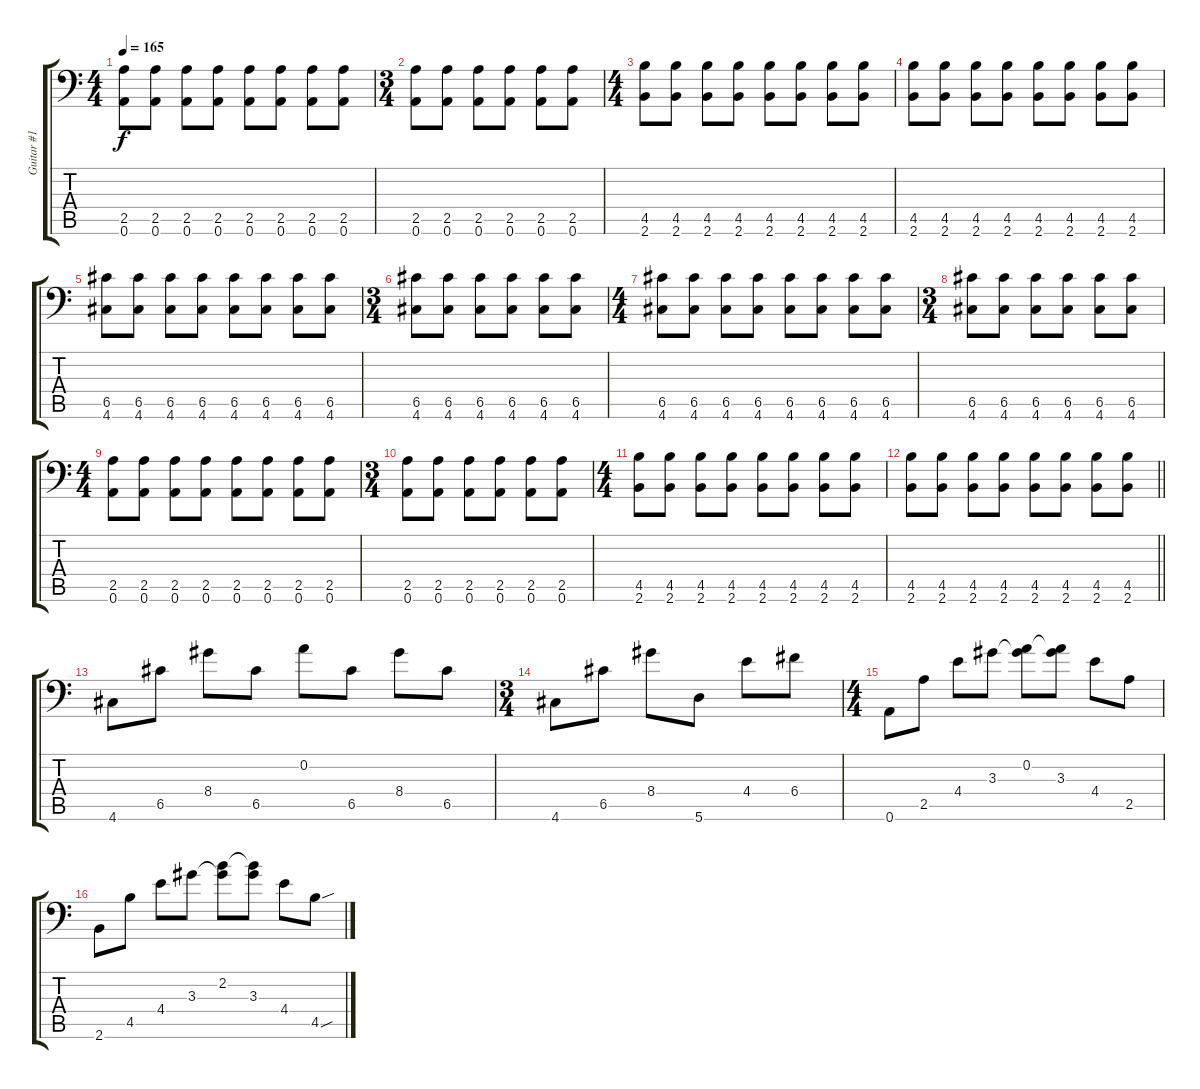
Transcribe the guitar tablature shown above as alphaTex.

\track ("Guitar #1" "Guitar #1") {instrument distortionguitar}
\staff {score tabs}
\tuning (D4 A3 F3 C3 G2 A1) {hide}
\ts (4 4)
\tempo 165
\clef f4
\ks c
(2.5 0.6).8{dy f} (2.5 0.6).8 (2.5 0.6).8 (2.5 0.6).8 (2.5 0.6).8 (2.5 0.6).8 (2.5 0.6).8 (2.5 0.6).8 |
\ts (3 4)
(2.5 0.6).8 (2.5 0.6).8 (2.5 0.6).8 (2.5 0.6).8 (2.5 0.6).8 (2.5 0.6).8 |
\ts (4 4)
(4.5 2.6).8 (4.5 2.6).8 (4.5 2.6).8 (4.5 2.6).8 (4.5 2.6).8 (4.5 2.6).8 (4.5 2.6).8 (4.5 2.6).8 |
(4.5 2.6).8 (4.5 2.6).8 (4.5 2.6).8 (4.5 2.6).8 (4.5 2.6).8 (4.5 2.6).8 (4.5 2.6).8 (4.5 2.6).8 |
(6.5 4.6).8 (6.5 4.6).8 (6.5 4.6).8 (6.5 4.6).8 (6.5 4.6).8 (6.5 4.6).8 (6.5 4.6).8 (6.5 4.6).8 |
\ts (3 4)
(6.5 4.6).8 (6.5 4.6).8 (6.5 4.6).8 (6.5 4.6).8 (6.5 4.6).8 (6.5 4.6).8 |
\ts (4 4)
(6.5 4.6).8 (6.5 4.6).8 (6.5 4.6).8 (6.5 4.6).8 (6.5 4.6).8 (6.5 4.6).8 (6.5 4.6).8 (6.5 4.6).8 |
\ts (3 4)
(6.5 4.6).8 (6.5 4.6).8 (6.5 4.6).8 (6.5 4.6).8 (6.5 4.6).8 (6.5 4.6).8 |
\ts (4 4)
(2.5 0.6).8 (2.5 0.6).8 (2.5 0.6).8 (2.5 0.6).8 (2.5 0.6).8 (2.5 0.6).8 (2.5 0.6).8 (2.5 0.6).8 |
\ts (3 4)
(2.5 0.6).8 (2.5 0.6).8 (2.5 0.6).8 (2.5 0.6).8 (2.5 0.6).8 (2.5 0.6).8 |
\ts (4 4)
(4.5 2.6).8 (4.5 2.6).8 (4.5 2.6).8 (4.5 2.6).8 (4.5 2.6).8 (4.5 2.6).8 (4.5 2.6).8 (4.5 2.6).8 |
\barLineRight lightlight
(4.5 2.6).8 (4.5 2.6).8 (4.5 2.6).8 (4.5 2.6).8 (4.5 2.6).8 (4.5 2.6).8 (4.5 2.6).8 (4.5 2.6).8 |
\section ("" "")
4.6.8 6.5.8 8.4.8 6.5.8 0.2.8 6.5.8 8.4.8 6.5.8 |
\ts (3 4)
4.6.8 6.5.8 8.4.8 5.6.8 4.4.8 6.4.8 |
\ts (4 4)
0.6.8 2.5.8 4.4.8 3.3.8 (0.2 3.3{t}).8 (0.2{t} 3.3).8 4.4.8 2.5.8 |
2.6.8 4.5.8 4.4.8 3.3.8 (2.2 3.3{t}).8 (2.2{t} 3.3).8 4.4.8 4.5{sou}.8
